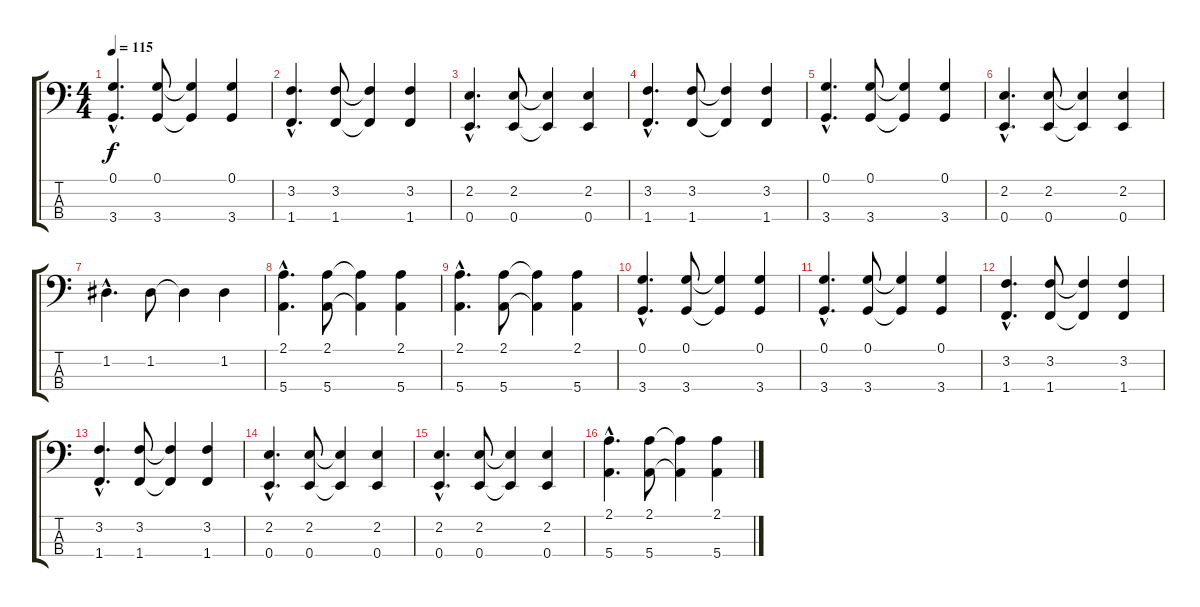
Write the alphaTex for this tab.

\track "" {instrument electricbassfinger}
\staff {score tabs}
\tuning (G2 D2 A1 E1) {hide}
\ts (4 4)
\tempo 115
\clef f4
\ks c
(0.1{hac} 3.4{hac}).4{d dy f} (0.1 3.4).8 (0.1{t} 3.4{t}).4 (0.1 3.4).4 |
(3.2{hac} 1.4{hac}).4{d} (3.2 1.4).8 (3.2{t} 1.4{t}).4 (3.2 1.4).4 |
(2.2{hac} 0.4{hac}).4{d} (2.2 0.4).8 (2.2{t} 0.4{t}).4 (2.2 0.4).4 |
(3.2{hac} 1.4{hac}).4{d} (3.2 1.4).8 (3.2{t} 1.4{t}).4 (3.2 1.4).4 |
(0.1{hac} 3.4{hac}).4{d} (0.1 3.4).8 (0.1{t} 3.4{t}).4 (0.1 3.4).4 |
(2.2{hac} 0.4{hac}).4{d} (2.2 0.4).8 (2.2{t} 0.4{t}).4 (2.2 0.4).4 |
1.2{hac}.4{d} 1.2.8 1.2{t}.4 1.2.4 |
(2.1{hac} 5.4{hac}).4{d} (2.1 5.4).8 (2.1{t} 5.4{t}).4 (2.1 5.4).4 |
(2.1{hac} 5.4{hac}).4{d} (2.1 5.4).8 (2.1{t} 5.4{t}).4 (2.1 5.4).4 |
(0.1{hac} 3.4{hac}).4{d} (0.1 3.4).8 (0.1{t} 3.4{t}).4 (0.1 3.4).4 |
(0.1{hac} 3.4{hac}).4{d} (0.1 3.4).8 (0.1{t} 3.4{t}).4 (0.1 3.4).4 |
(3.2{hac} 1.4{hac}).4{d} (3.2 1.4).8 (3.2{t} 1.4{t}).4 (3.2 1.4).4 |
(3.2{hac} 1.4{hac}).4{d} (3.2 1.4).8 (3.2{t} 1.4{t}).4 (3.2 1.4).4 |
(2.2{hac} 0.4{hac}).4{d} (2.2 0.4).8 (2.2{t} 0.4{t}).4 (2.2 0.4).4 |
(2.2{hac} 0.4{hac}).4{d} (2.2 0.4).8 (2.2{t} 0.4{t}).4 (2.2 0.4).4 |
(2.1{hac} 5.4{hac}).4{d} (2.1 5.4).8 (2.1{t} 5.4{t}).4 (2.1 5.4).4
